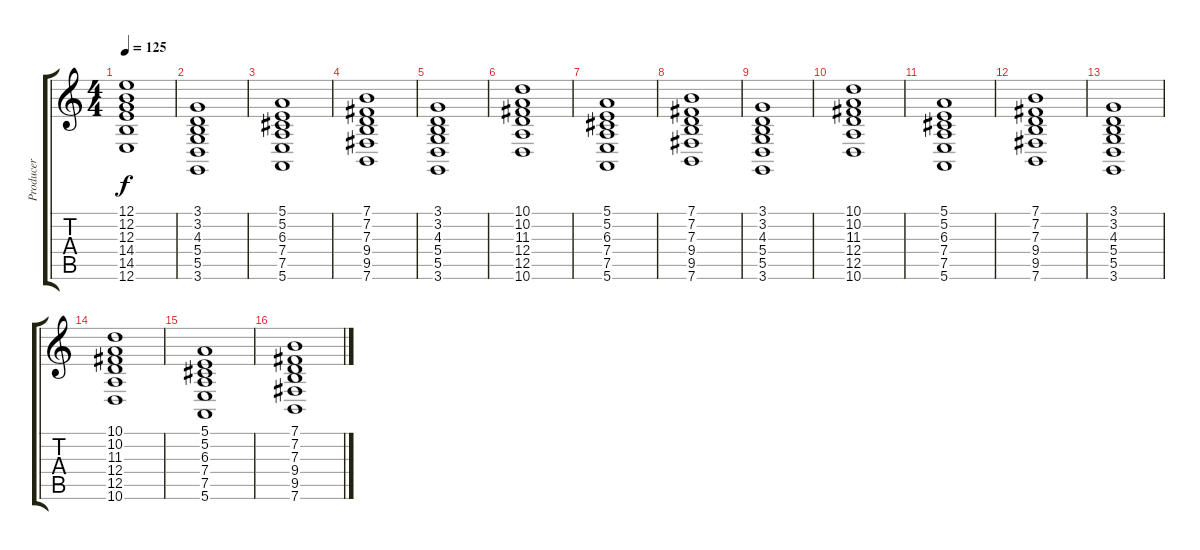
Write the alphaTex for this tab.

\track ("Producer" "Producer") {instrument stringensemble1}
\staff {score tabs}
\tuning (E4 B3 G3 D3 A2 E2) {hide}
\ts (4 4)
\tempo 125
\clef g2
\ks c
(12.1 12.2 12.3 14.4 14.5 12.6).1{dy f} |
(3.1 3.2 4.3 5.4 5.5 3.6).1 |
(5.1 5.2 6.3 7.4 7.5 5.6).1 |
(7.1 7.2 7.3 9.4 9.5 7.6).1 |
(3.1 3.2 4.3 5.4 5.5 3.6).1 |
(10.1 10.2 11.3 12.4 12.5 10.6).1 |
(5.1 5.2 6.3 7.4 7.5 5.6).1 |
(7.1 7.2 7.3 9.4 9.5 7.6).1 |
(3.1 3.2 4.3 5.4 5.5 3.6).1 |
(10.1 10.2 11.3 12.4 12.5 10.6).1 |
(5.1 5.2 6.3 7.4 7.5 5.6).1 |
(7.1 7.2 7.3 9.4 9.5 7.6).1 |
(3.1 3.2 4.3 5.4 5.5 3.6).1 |
(10.1 10.2 11.3 12.4 12.5 10.6).1 |
(5.1 5.2 6.3 7.4 7.5 5.6).1 |
(7.1 7.2 7.3 9.4 9.5 7.6).1
